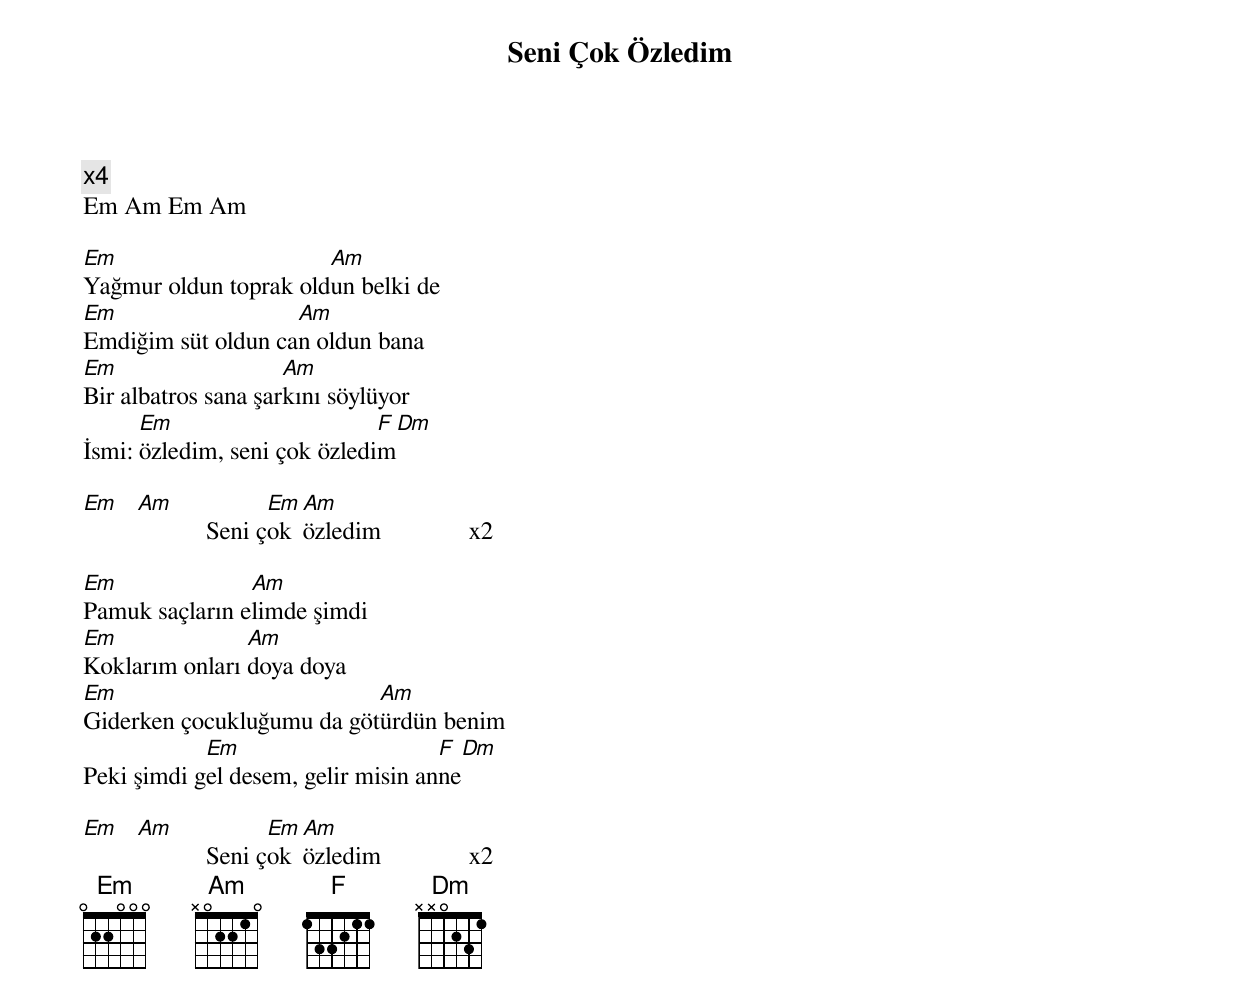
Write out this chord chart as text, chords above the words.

{title: Seni Çok Özledim}
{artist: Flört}

x4
Em Am Em Am

Em                     Am
Yağmur oldun toprak oldun belki de
Em                  Am
Emdiğim süt oldun can oldun bana
Em                   Am
Bir albatros sana şarkını söylüyor
      Em                      F   Dm
İsmi: özledim, seni çok özledim

Em Am               Em Am
              Seni çok özledim              x2

Em              Am
Pamuk saçların elimde şimdi
Em              Am
Koklarım onları doya doya
Em                         Am
Giderken çocukluğumu da götürdün benim
            Em                      F  Dm
Peki şimdi gel desem, gelir misin anne

Em Am               Em Am
              Seni çok özledim              x2
